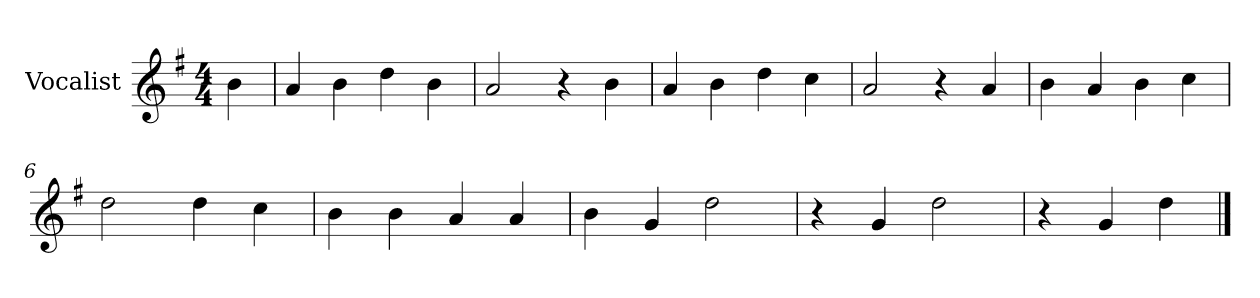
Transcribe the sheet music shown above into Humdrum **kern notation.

**kern
*part1
*staff1
*I"Vocalist
*k[f#]
*G:
*M4/4
=
4b
=1
4a
4b
4dd
4b
=2
2a
4r
4b
=3
4a
4b
4dd
4cc
=4
2a
4r
4a
=5
4b
4a
4b
4cc
=6
2dd
4dd
4cc
=7
4b
4b
4a
4a
=8
4b
4g
2dd
=9
4r
4g
2dd
=10
4r
4g
4dd
==
*-
